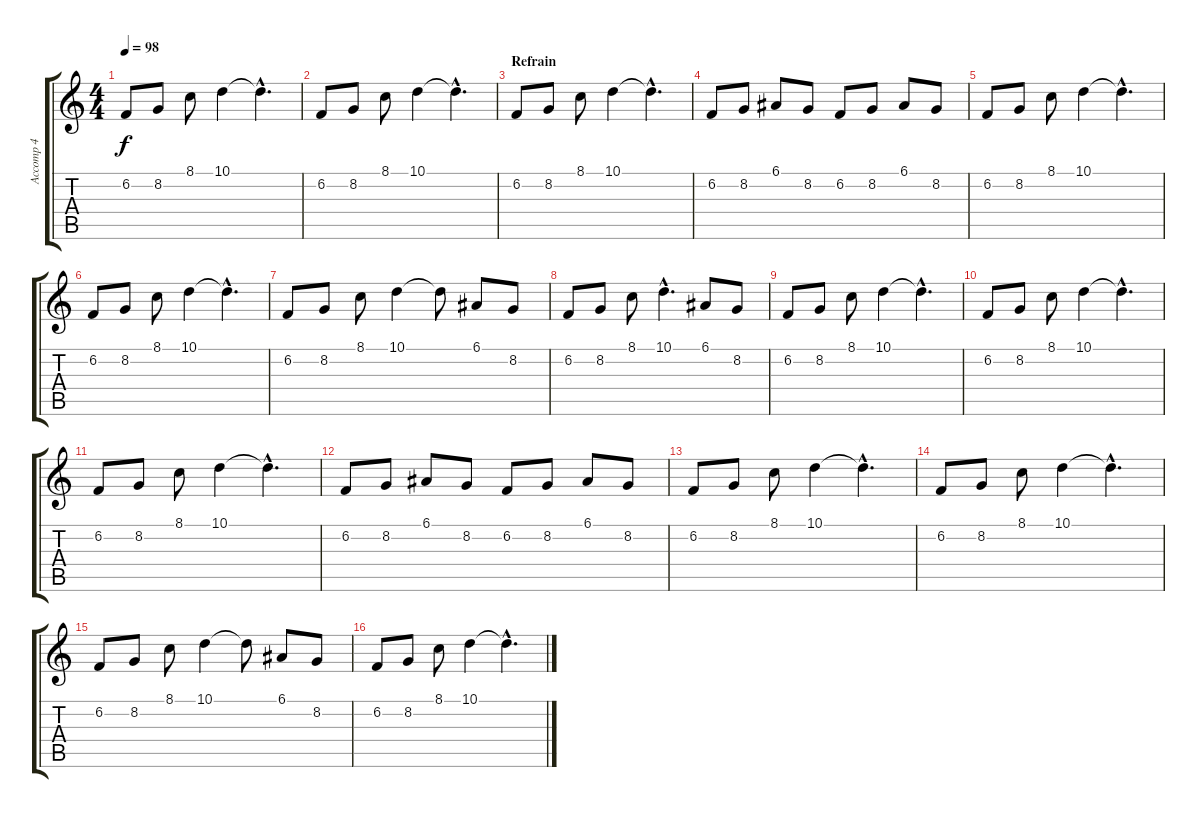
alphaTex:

\track ("Accomp 4" "Accomp 4") {instrument panflute}
\staff {score tabs}
\tuning (E4 B3 G3 D3 A2 E2) {hide}
\ts (4 4)
\tempo 98
\clef g2
\ks c
6.2.8{dy f} 8.2.8 8.1.8 10.1.4 10.1{hac t}.4{d} |
6.2.8 8.2.8 8.1.8 10.1.4 10.1{hac t}.4{d} |
\section ("" "Refrain")
6.2.8 8.2.8 8.1.8 10.1.4 10.1{hac t}.4{d} |
6.2.8 8.2.8 6.1.8 8.2.8 6.2.8 8.2.8 6.1.8 8.2.8 |
6.2.8 8.2.8 8.1.8 10.1.4 10.1{hac t}.4{d} |
6.2.8 8.2.8 8.1.8 10.1.4 10.1{hac t}.4{d} |
6.2.8 8.2.8 8.1.8 10.1.4 10.1{t}.8 6.1.8 8.2.8 |
6.2.8 8.2.8 8.1.8 10.1{hac}.4{d} 6.1.8 8.2.8 |
6.2.8 8.2.8 8.1.8 10.1.4 10.1{hac t}.4{d} |
6.2.8 8.2.8 8.1.8 10.1.4 10.1{hac t}.4{d} |
6.2.8 8.2.8 8.1.8 10.1.4 10.1{hac t}.4{d} |
6.2.8 8.2.8 6.1.8 8.2.8 6.2.8 8.2.8 6.1.8 8.2.8 |
6.2.8 8.2.8 8.1.8 10.1.4 10.1{hac t}.4{d} |
6.2.8 8.2.8 8.1.8 10.1.4 10.1{hac t}.4{d} |
6.2.8 8.2.8 8.1.8 10.1.4 10.1{t}.8 6.1.8 8.2.8 |
6.2.8 8.2.8 8.1.8 10.1.4 10.1{hac t}.4{d}
